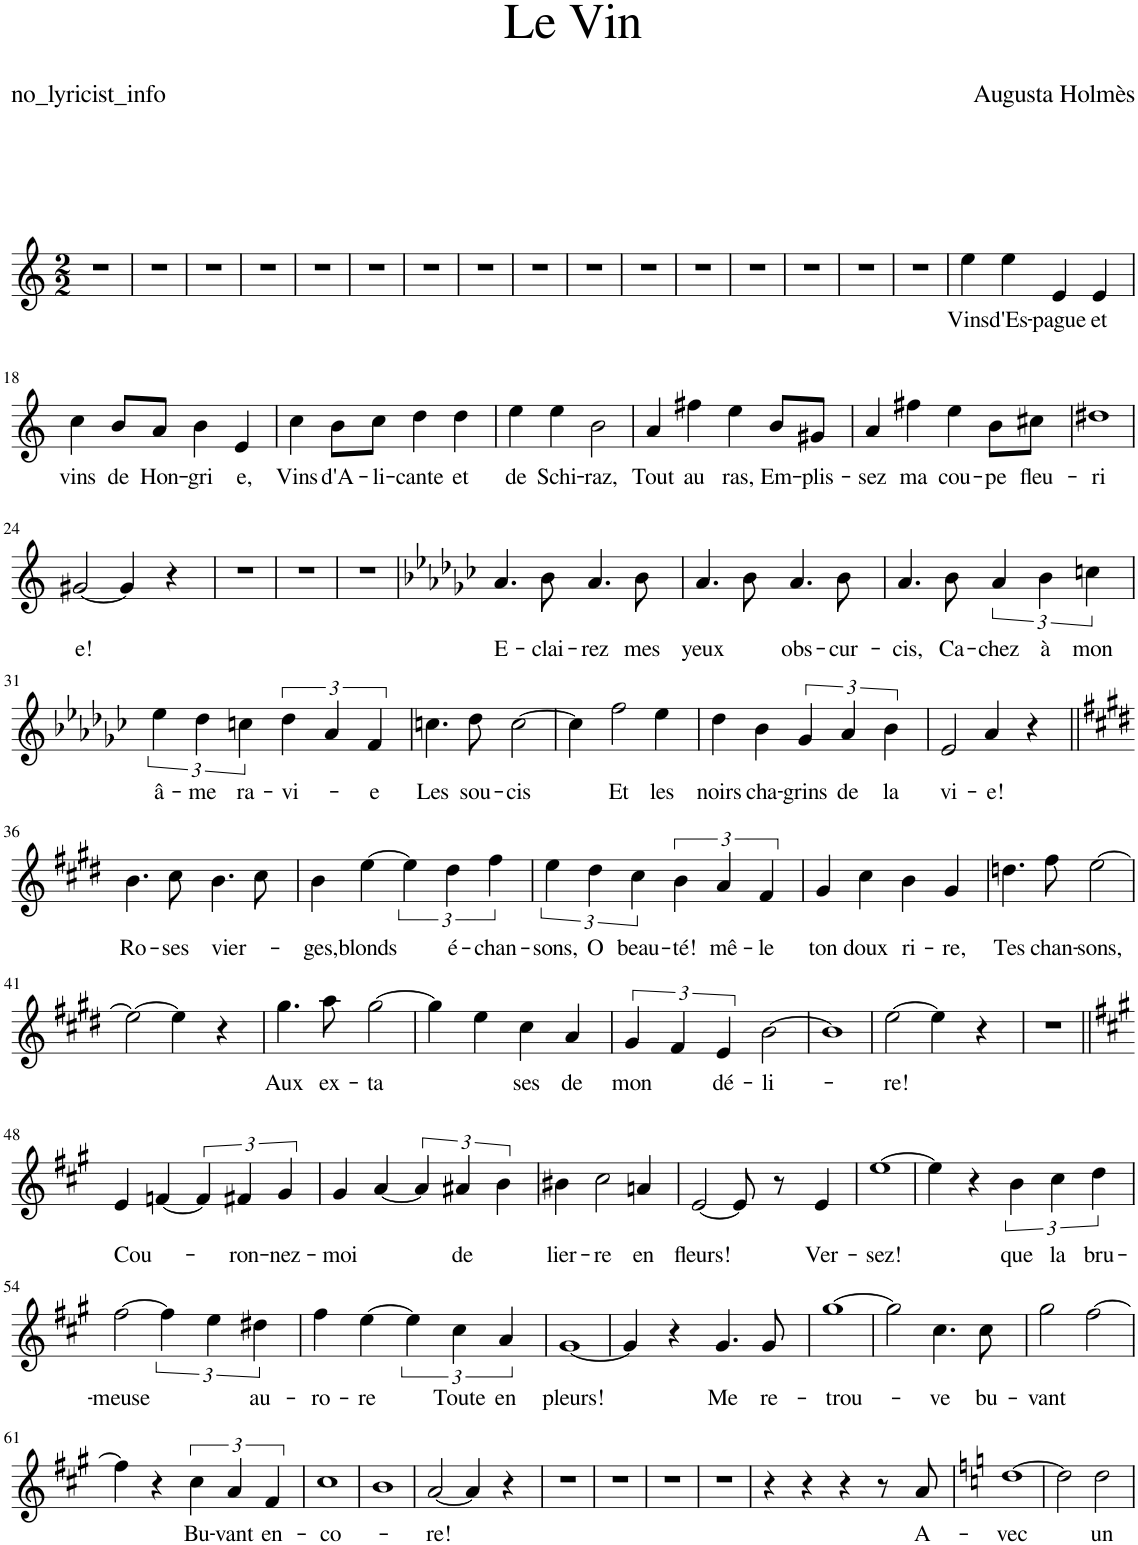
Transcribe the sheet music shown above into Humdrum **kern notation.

**kern	**text
*part1	*part1
*staff1	*staff1
*I"Piano	*
*I'Pno	*
*clefG2	*
*k[]	*
*M2/2	*
=1	=1
1r	.
=2	=2
1r	.
=3	=3
1r	.
=4	=4
1r	.
=5	=5
1r	.
=6	=6
1r	.
=7	=7
1r	.
=8	=8
1r	.
=9	=9
1r	.
=10	=10
1r	.
=11	=11
1r	.
=12	=12
1r	.
=13	=13
1r	.
=14	=14
1r	.
=15	=15
1r	.
=16	=16
1r	.
=17	=17
!	!LO:LY:b
4ee\	Vins
!	!LO:LY:b
4ee\	d'Es-
!	!LO:LY:b
4e/	-pague
!	!LO:LY:b
4e/	et
!!LO:LB:g=z
=18	=18
!	!LO:LY:b
4cc\	vins
!	!LO:LY:b
8b/L	de
!	!LO:LY:b
8a/J	Hon-
!	!LO:LY:b
4b\	gri
!	!LO:LY:b
4e/	-e,
=19	=19
!	!LO:LY:b
4cc\	Vins
!	!LO:LY:b
8b\L	d'A-
!	!LO:LY:b
8cc\J	-li-
!	!LO:LY:b
4dd\	-cante
!	!LO:LY:b
4dd\	et
=20	=20
!	!LO:LY:b
4ee\	de
!	!LO:LY:b
4ee\	Schi-
!	!LO:LY:b
2b\	-raz,
=21	=21
!	!LO:LY:b
4a/	Tout
!	!LO:LY:b
4ff#X\	au
!	!LO:LY:b
4ee\	ras,
!	!LO:LY:b
8b/L	Em-
!	!LO:LY:b
8g#X/J	-plis-
=22	=22
!	!LO:LY:b
4a/	-sez
!	!LO:LY:b
4ff#X\	ma
!	!LO:LY:b
4ee\	cou-
!	!LO:LY:b
8b\L	-pe
!	!LO:LY:b
8cc#X\J	fleu-
=23	=23
!	!LO:LY:b
1dd#X	ri
!!LO:LB:g=z
=24	=24
!	!LO:LY:b
[2g#X/	-e!
4g#/]	.
4r	.
=25	=25
1r	.
=26	=26
1r	.
=27	=27
1r	.
=28	=28
*k[b-e-a-d-g-c-]	*
!	!LO:LY:b
4.a-/	E-
!	!LO:LY:b
8b-\	-clai-
!	!LO:LY:b
4.a-/	-rez
!	!LO:LY:b
8b-\	mes
=29	=29
!	!LO:LY:b
4.a-/	yeux
8b-\	.
!	!LO:LY:b
4.a-/	obs-
!	!LO:LY:b
8b-\	-cur-
=30	=30
!	!LO:LY:b
4.a-/	-cis,
!	!LO:LY:b
8b-\	Ca-
!	!LO:LY:b
6a-/	-chez
!	!LO:LY:b
6b-\	à
!	!LO:LY:b
6ccn\	mon
!!LO:LB:g=z
=31	=31
!	!LO:LY:b
6ee-\	â-
!	!LO:LY:b
6dd-\	-me
!	!LO:LY:b
6ccn\	ra-
!	!LO:LY:b
6dd-\	-vi-
6a-/	.
!	!LO:LY:b
6f/	-e
=32	=32
!	!LO:LY:b
4.ccn\	Les
!	!LO:LY:b
8dd-\	sou-
!	!LO:LY:b
[2cc\	-cis
=33	=33
4cc\]	.
!	!LO:LY:b
2ff\	Et
!	!LO:LY:b
4ee-\	les
=34	=34
!	!LO:LY:b
4dd-\	noirs
!	!LO:LY:b
4b-\	cha-
!	!LO:LY:b
6g-/	-grins
!	!LO:LY:b
6a-/	de
!	!LO:LY:b
6b-\	la
=35	=35
!	!LO:LY:b
2e-/	vi-
!	!LO:LY:b
4a-/	-e!
4r	.
!!LO:LB:g=z
=36||	=36||
*k[f#c#g#d#]	*
!	!LO:LY:b
4.b\	Ro-
!	!LO:LY:b
8cc#\	-ses
!	!LO:LY:b
4.b\	vier-
8cc#\	.
=37	=37
!	!LO:LY:b
4b\	-ges,
!	!LO:LY:b
[4ee\	blonds
6ee\]	.
!	!LO:LY:b
6dd#\	é-
!	!LO:LY:b
6ff#\	-chan-
=38	=38
!	!LO:LY:b
6ee\	-sons,
!	!LO:LY:b
6dd#\	O
!	!LO:LY:b
6cc#\	beau-
!	!LO:LY:b
6b\	-té!
!	!LO:LY:b
6a/	mê-
!	!LO:LY:b
6f#/	-le
=39	=39
!	!LO:LY:b
4g#/	ton
!	!LO:LY:b
4cc#\	doux
!	!LO:LY:b
4b\	ri-
!	!LO:LY:b
4g#/	-re,
=40	=40
!	!LO:LY:b
4.ddn\	Tes
!	!LO:LY:b
8ff#\	chan-
!	!LO:LY:b
[2ee\	-sons,
!!LO:LB:g=z
=41	=41
2ee\_	.
4ee\]	.
4r	.
=42	=42
!	!LO:LY:b
4.gg#\	Aux
!	!LO:LY:b
8aa\	ex-
!	!LO:LY:b
[2gg#\	-ta
=43	=43
4gg#\]	.
4ee\	.
!	!LO:LY:b
4cc#\	ses
!	!LO:LY:b
4a/	de
=44	=44
!	!LO:LY:b
6g#/	mon
6f#/	.
!	!LO:LY:b
6e/	dé-
!	!LO:LY:b
[2b\	-li-
=45	=45
1b]	.
=46	=46
!	!LO:LY:b
[2ee\	-re!
4ee\]	.
4r	.
=47	=47
1r	.
!!LO:LB:g=z
=48||	=48||
*k[f#c#g#]	*
!	!LO:LY:b
4e/	Cou-
[4fn/	.
6f/]	.
!	!LO:LY:b
6f#X/	ron-
!	!LO:LY:b
6g#/	-nez-
=49	=49
!	!LO:LY:b
4g#/	-moi
[4a/	.
6a/]	.
!	!LO:LY:b
6a#X/	de
6b\	.
=50	=50
!	!LO:LY:b
4b#X\	lier-
!	!LO:LY:b
2cc#\	-re
!	!LO:LY:b
4an/	en
=51	=51
!	!LO:LY:b
[2e/	fleurs!
8e/]	.
8r	.
!	!LO:LY:b
4e/	Ver-
=52	=52
!	!LO:LY:b
[1ee	-sez!
=53	=53
4ee\]	.
4r	.
!	!LO:LY:b
6b\	que
!	!LO:LY:b
6cc#\	la
!	!LO:LY:b
6dd\	bru-
!!LO:LB:g=z
=54	=54
!	!LO:LY:b
[2ff#\	-meuse
6ff#\]	.
6ee\	.
!	!LO:LY:b
6dd#X\	au-
=55	=55
!	!LO:LY:b
4ff#\	-ro-
!	!LO:LY:b
[4ee\	-re
6ee\]	.
!	!LO:LY:b
6cc#\	Toute
!	!LO:LY:b
6a/	en
=56	=56
!	!LO:LY:b
[1g#	pleurs!
=57	=57
4g#/]	.
4r	.
!	!LO:LY:b
4.g#/	Me
!	!LO:LY:b
8g#/	re-
=58	=58
!	!LO:LY:b
[1gg#	-trou-
=59	=59
2gg#\]	.
!	!LO:LY:b
4.cc#\	-ve
!	!LO:LY:b
8cc#\	bu-
=60	=60
!	!LO:LY:b
2gg#\	-vant
[2ff#\	.
!!LO:LB:g=z
=61	=61
4ff#\]	.
4r	.
!	!LO:LY:b
6cc#\	Bu-
!	!LO:LY:b
6a/	-vant
!	!LO:LY:b
6f#/	en-
=62	=62
!	!LO:LY:b
1cc#	-co-
=63	=63
1b	.
=64	=64
!	!LO:LY:b
[2a/	-re!
4a/]	.
4r	.
=65	=65
1r	.
=66	=66
1r	.
=67	=67
1r	.
=68	=68
1r	.
=69	=69
4r	.
4r	.
4r	.
8r	.
!	!LO:LY:b
8a/	A-
=70	=70
*k[]	*
!	!LO:LY:b
[1dd	-vec
=71	=71
2dd\]	.
!	!LO:LY:b
2dd\	un
=	=
*-	*-
